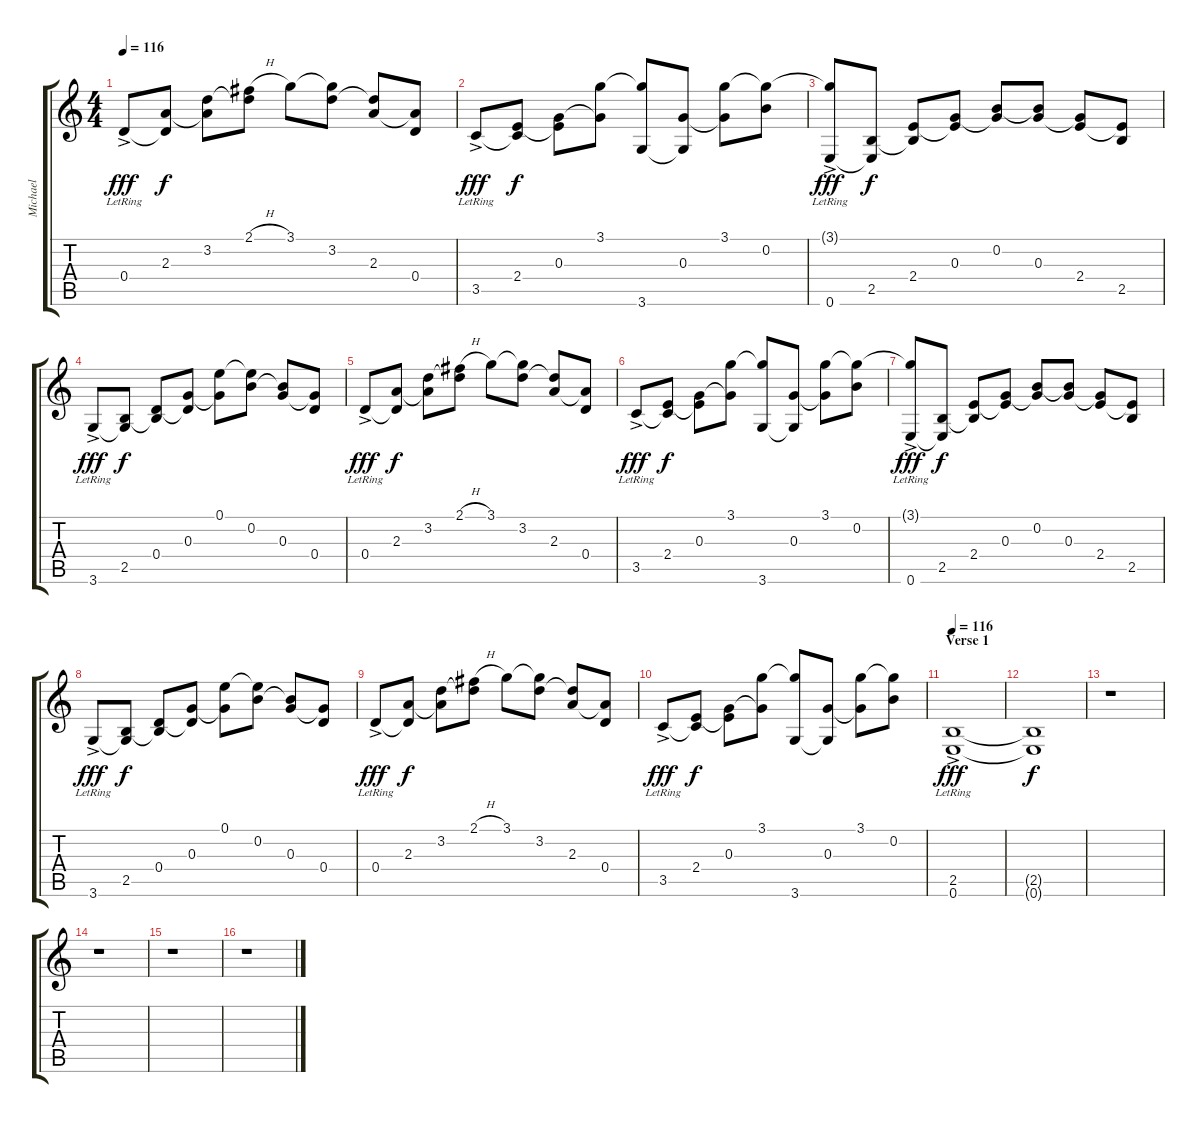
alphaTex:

\track ("Michael" "Michael") {instrument electricguitarclean}
\staff {score tabs}
\tuning (E4 B3 G3 D3 A2 E2) {hide}
\ts (4 4)
\tempo 116
\clef g2
\ks c
0.4{ac lr}.8{dy fff} (2.3 0.4{t}).8{dy f} (3.2 2.3{t}).8 (2.1{h} 3.2{t}).8 3.1.8 (3.1{t} 3.2).8 (3.2{t} 2.3).8 (2.3{t} 0.4).8 |
3.5{ac lr}.8{dy fff} (2.4 3.5{t}).8{dy f} (0.3 2.4{t}).8 (3.1 0.3{t}).8 (3.1{t} 3.6).8 (0.3 3.6{t}).8 (3.1 0.3{t}).8 (3.1{t} 0.2).8 |
(3.1{t} 0.6{ac lr}).8{dy fff} (2.5 0.6{t}).8{dy f} (2.4 2.5{t}).8 (0.3 2.4{t}).8 (0.2 0.3{t}).8 (0.2{t} 0.3).8 (0.3{t} 2.4).8 (2.4{t} 2.5).8 |
3.6{ac lr}.8{dy fff} (2.5 3.6{t}).8{dy f} (0.4 2.5{t}).8 (0.3 0.4{t}).8 (0.1 0.3{t}).8 (0.1{t} 0.2).8 (0.2{t} 0.3).8 (0.3{t} 0.4).8 |
0.4{ac lr}.8{dy fff} (2.3 0.4{t}).8{dy f} (3.2 2.3{t}).8 (2.1{h} 3.2{t}).8 3.1.8 (3.1{t} 3.2).8 (3.2{t} 2.3).8 (2.3{t} 0.4).8 |
3.5{ac lr}.8{dy fff} (2.4 3.5{t}).8{dy f} (0.3 2.4{t}).8 (3.1 0.3{t}).8 (3.1{t} 3.6).8 (0.3 3.6{t}).8 (3.1 0.3{t}).8 (3.1{t} 0.2).8 |
(3.1{t} 0.6{ac lr}).8{dy fff} (2.5 0.6{t}).8{dy f} (2.4 2.5{t}).8 (0.3 2.4{t}).8 (0.2 0.3{t}).8 (0.2{t} 0.3).8 (0.3{t} 2.4).8 (2.4{t} 2.5).8 |
3.6{ac lr}.8{dy fff} (2.5 3.6{t}).8{dy f} (0.4 2.5{t}).8 (0.3 0.4{t}).8 (0.1 0.3{t}).8 (0.1{t} 0.2).8 (0.2{t} 0.3).8 (0.3{t} 0.4).8 |
0.4{ac lr}.8{dy fff} (2.3 0.4{t}).8{dy f} (3.2 2.3{t}).8 (2.1{h} 3.2{t}).8 3.1.8 (3.1{t} 3.2).8 (3.2{t} 2.3).8 (2.3{t} 0.4).8 |
3.5{ac lr}.8{dy fff} (2.4 3.5{t}).8{dy f} (0.3 2.4{t}).8 (3.1 0.3{t}).8 (3.1{t} 3.6).8 (0.3 3.6{t}).8 (3.1 0.3{t}).8 (3.1{t} 0.2).8 |
\section ("" "Verse 1")
\tempo 116
(2.5{lr} 0.6{ac lr}).1{dy fff instrument electricguitarclean} |
(2.5{t} 0.6{t}).1{dy f} |
r.1 |
r.1 |
r.1 |
r.1
